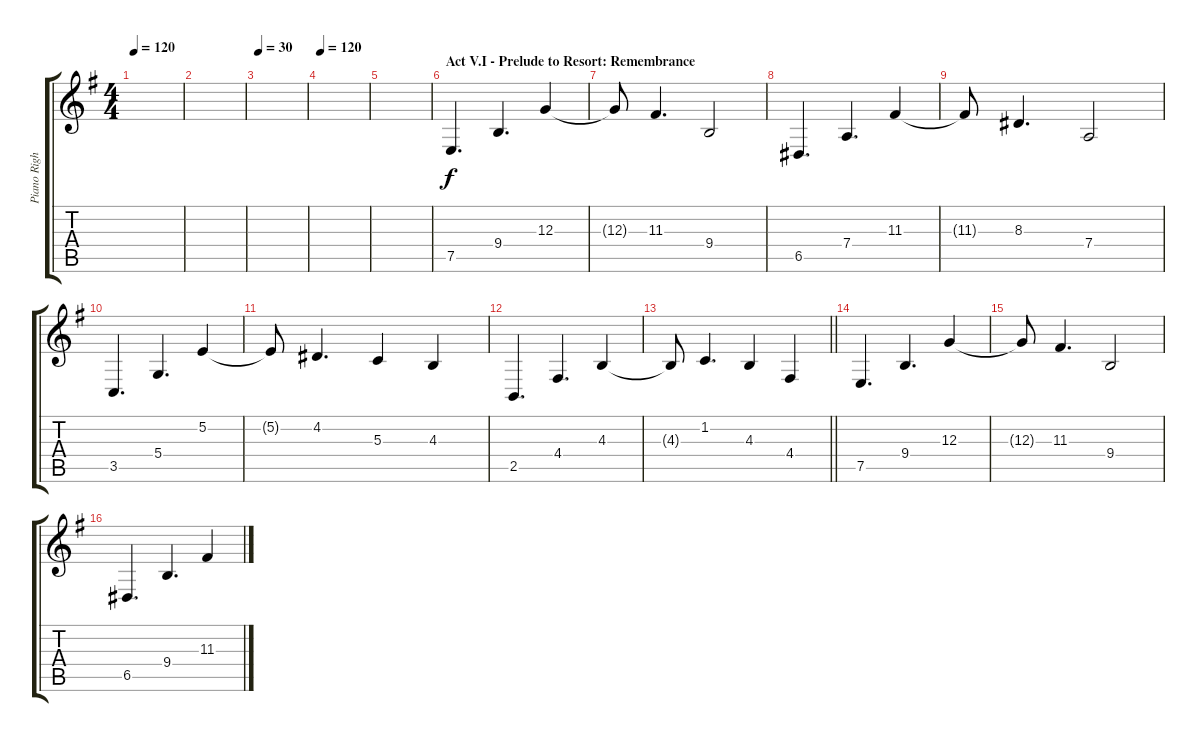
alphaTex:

\track ("Piano Right Standard" "Piano Righ") {instrument acousticgrandpiano}
\staff {score tabs}
\tuning (E4 B3 G3 D3 A2 E2) {hide}
\ts (4 4)
\tempo 120
\clef g2
\ks eminor
|
|
\tempo 30
|
\tempo 120
|
|
\section ("" "Act V.I - Prelude to Resort: Remembrance")
7.5.4{d} 9.4.4{d} 12.3.4 |
12.3{t}.8 11.3.4{d} 9.4.2 |
6.5.4{d} 7.4.4{d} 11.3.4 |
11.3{t}.8 8.3.4{d} 7.4.2 |
3.5.4{d} 5.4.4{d} 5.2.4 |
5.2{t}.8 4.2.4{d} 5.3.4 4.3.4 |
2.5.4{d} 4.4.4{d} 4.3.4 |
\barLineRight lightlight
4.3{t}.8 1.2.4{d} 4.3.4 4.4.4 |
7.5.4{d} 9.4.4{d} 12.3.4 |
12.3{t}.8 11.3.4{d} 9.4.2 |
6.5.4{d} 9.4.4{d} 11.3.4
